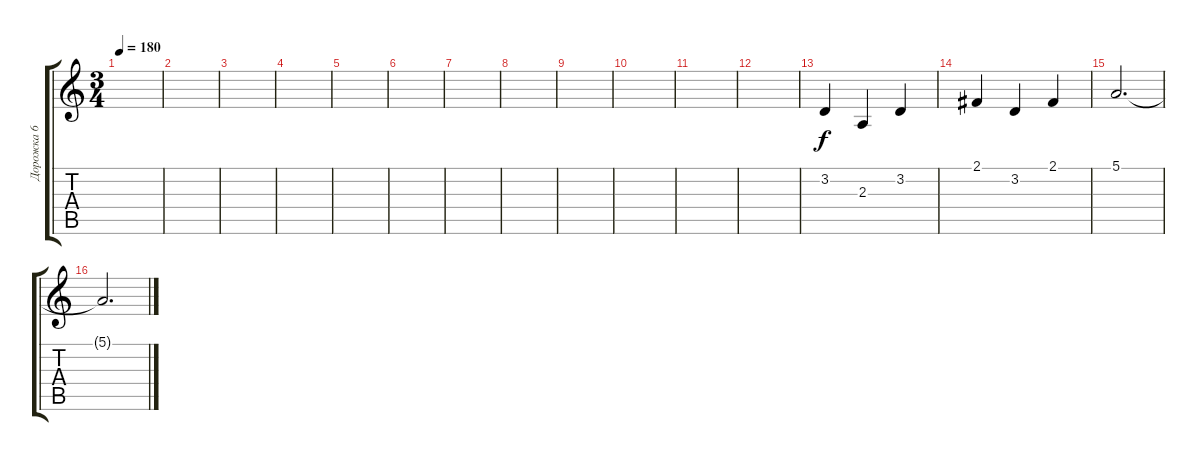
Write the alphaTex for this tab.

\track ("Дорожка 6" "Дорожка 6") {instrument vibraphone}
\staff {score tabs}
\tuning (E4 B3 G3 D3 A2 E2) {hide}
\ts (3 4)
\tempo 180
\clef g2
\ks c
|
|
|
|
|
|
|
|
|
|
|
|
3.2.4 2.3.4 3.2.4 |
2.1.4 3.2.4 2.1.4 |
5.1.2{d} |
5.1{t}.2{d}
